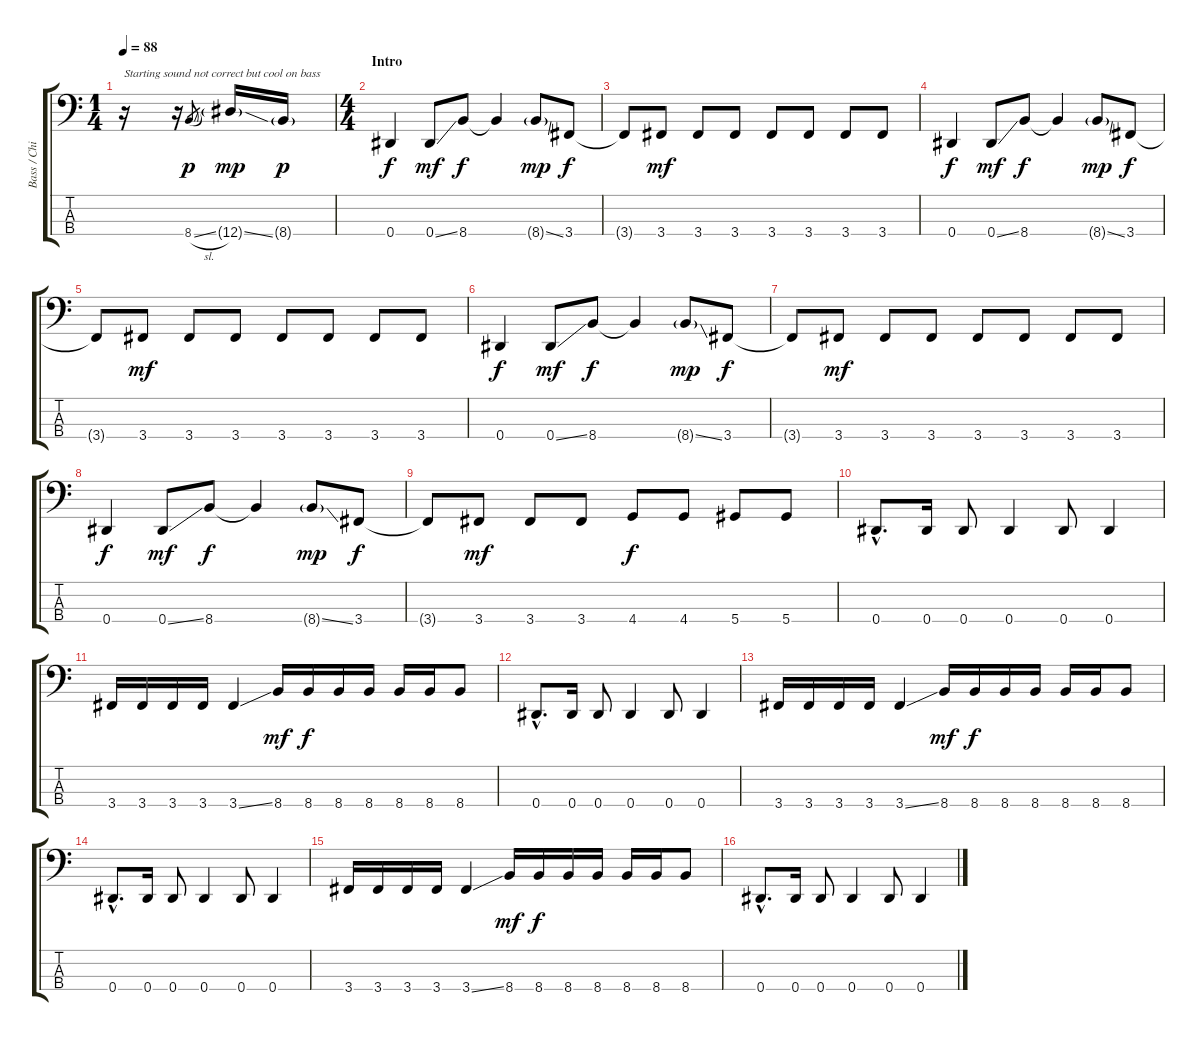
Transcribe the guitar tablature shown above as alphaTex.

\track ("Bass / Chi Cheng" "Bass / Chi") {instrument electricbassfinger}
\staff {score tabs}
\tuning (Gb2 Db2 Ab1 Eb1) {hide}
\ts (1 4)
\tempo 88
\clef f4
\ks c
r.16{txt "Starting sound not correct but cool on bass" dy p instrument electricbassfinger} r.16 8.4{sl}.8{gr} 12.4{ss g}.16{dy mp} 8.4{g}.16{dy p} |
\ts (4 4)
\section ("" "Intro")
0.4.4{dy f} 0.4{ss}.8{dy mf} 8.4.8{dy f} 8.4{t}.4 8.4{ss g}.8{dy mp} 3.4.8{dy f} |
3.4{t}.8 3.4.8{dy mf} 3.4.8 3.4.8 3.4.8 3.4.8 3.4.8 3.4.8 |
0.4.4{dy f} 0.4{ss}.8{dy mf} 8.4.8{dy f} 8.4{t}.4 8.4{ss g}.8{dy mp} 3.4.8{dy f} |
3.4{t}.8 3.4.8{dy mf} 3.4.8 3.4.8 3.4.8 3.4.8 3.4.8 3.4.8 |
0.4.4{dy f} 0.4{ss}.8{dy mf} 8.4.8{dy f} 8.4{t}.4 8.4{ss g}.8{dy mp} 3.4.8{dy f} |
3.4{t}.8 3.4.8{dy mf} 3.4.8 3.4.8 3.4.8 3.4.8 3.4.8 3.4.8 |
0.4.4{dy f} 0.4{ss}.8{dy mf} 8.4.8{dy f} 8.4{t}.4 8.4{ss g}.8{dy mp} 3.4.8{dy f} |
3.4{t}.8 3.4.8{dy mf} 3.4.8 3.4.8 4.4.8{dy f} 4.4.8 5.4.8 5.4.8 |
0.4{hac}.8{d} 0.4.16 0.4.8 0.4.4 0.4.8 0.4.4 |
3.4.16 3.4.16 3.4.16 3.4.16 3.4{ss}.4 8.4.16{dy mf} 8.4.16{dy f} 8.4.16 8.4.16 8.4.16 8.4.16 8.4.8 |
0.4{hac}.8{d} 0.4.16 0.4.8 0.4.4 0.4.8 0.4.4 |
3.4.16 3.4.16 3.4.16 3.4.16 3.4{ss}.4 8.4.16{dy mf} 8.4.16{dy f} 8.4.16 8.4.16 8.4.16 8.4.16 8.4.8 |
0.4{hac}.8{d} 0.4.16 0.4.8 0.4.4 0.4.8 0.4.4 |
3.4.16 3.4.16 3.4.16 3.4.16 3.4{ss}.4 8.4.16{dy mf} 8.4.16{dy f} 8.4.16 8.4.16 8.4.16 8.4.16 8.4.8 |
0.4{hac}.8{d} 0.4.16 0.4.8 0.4.4 0.4.8 0.4.4
